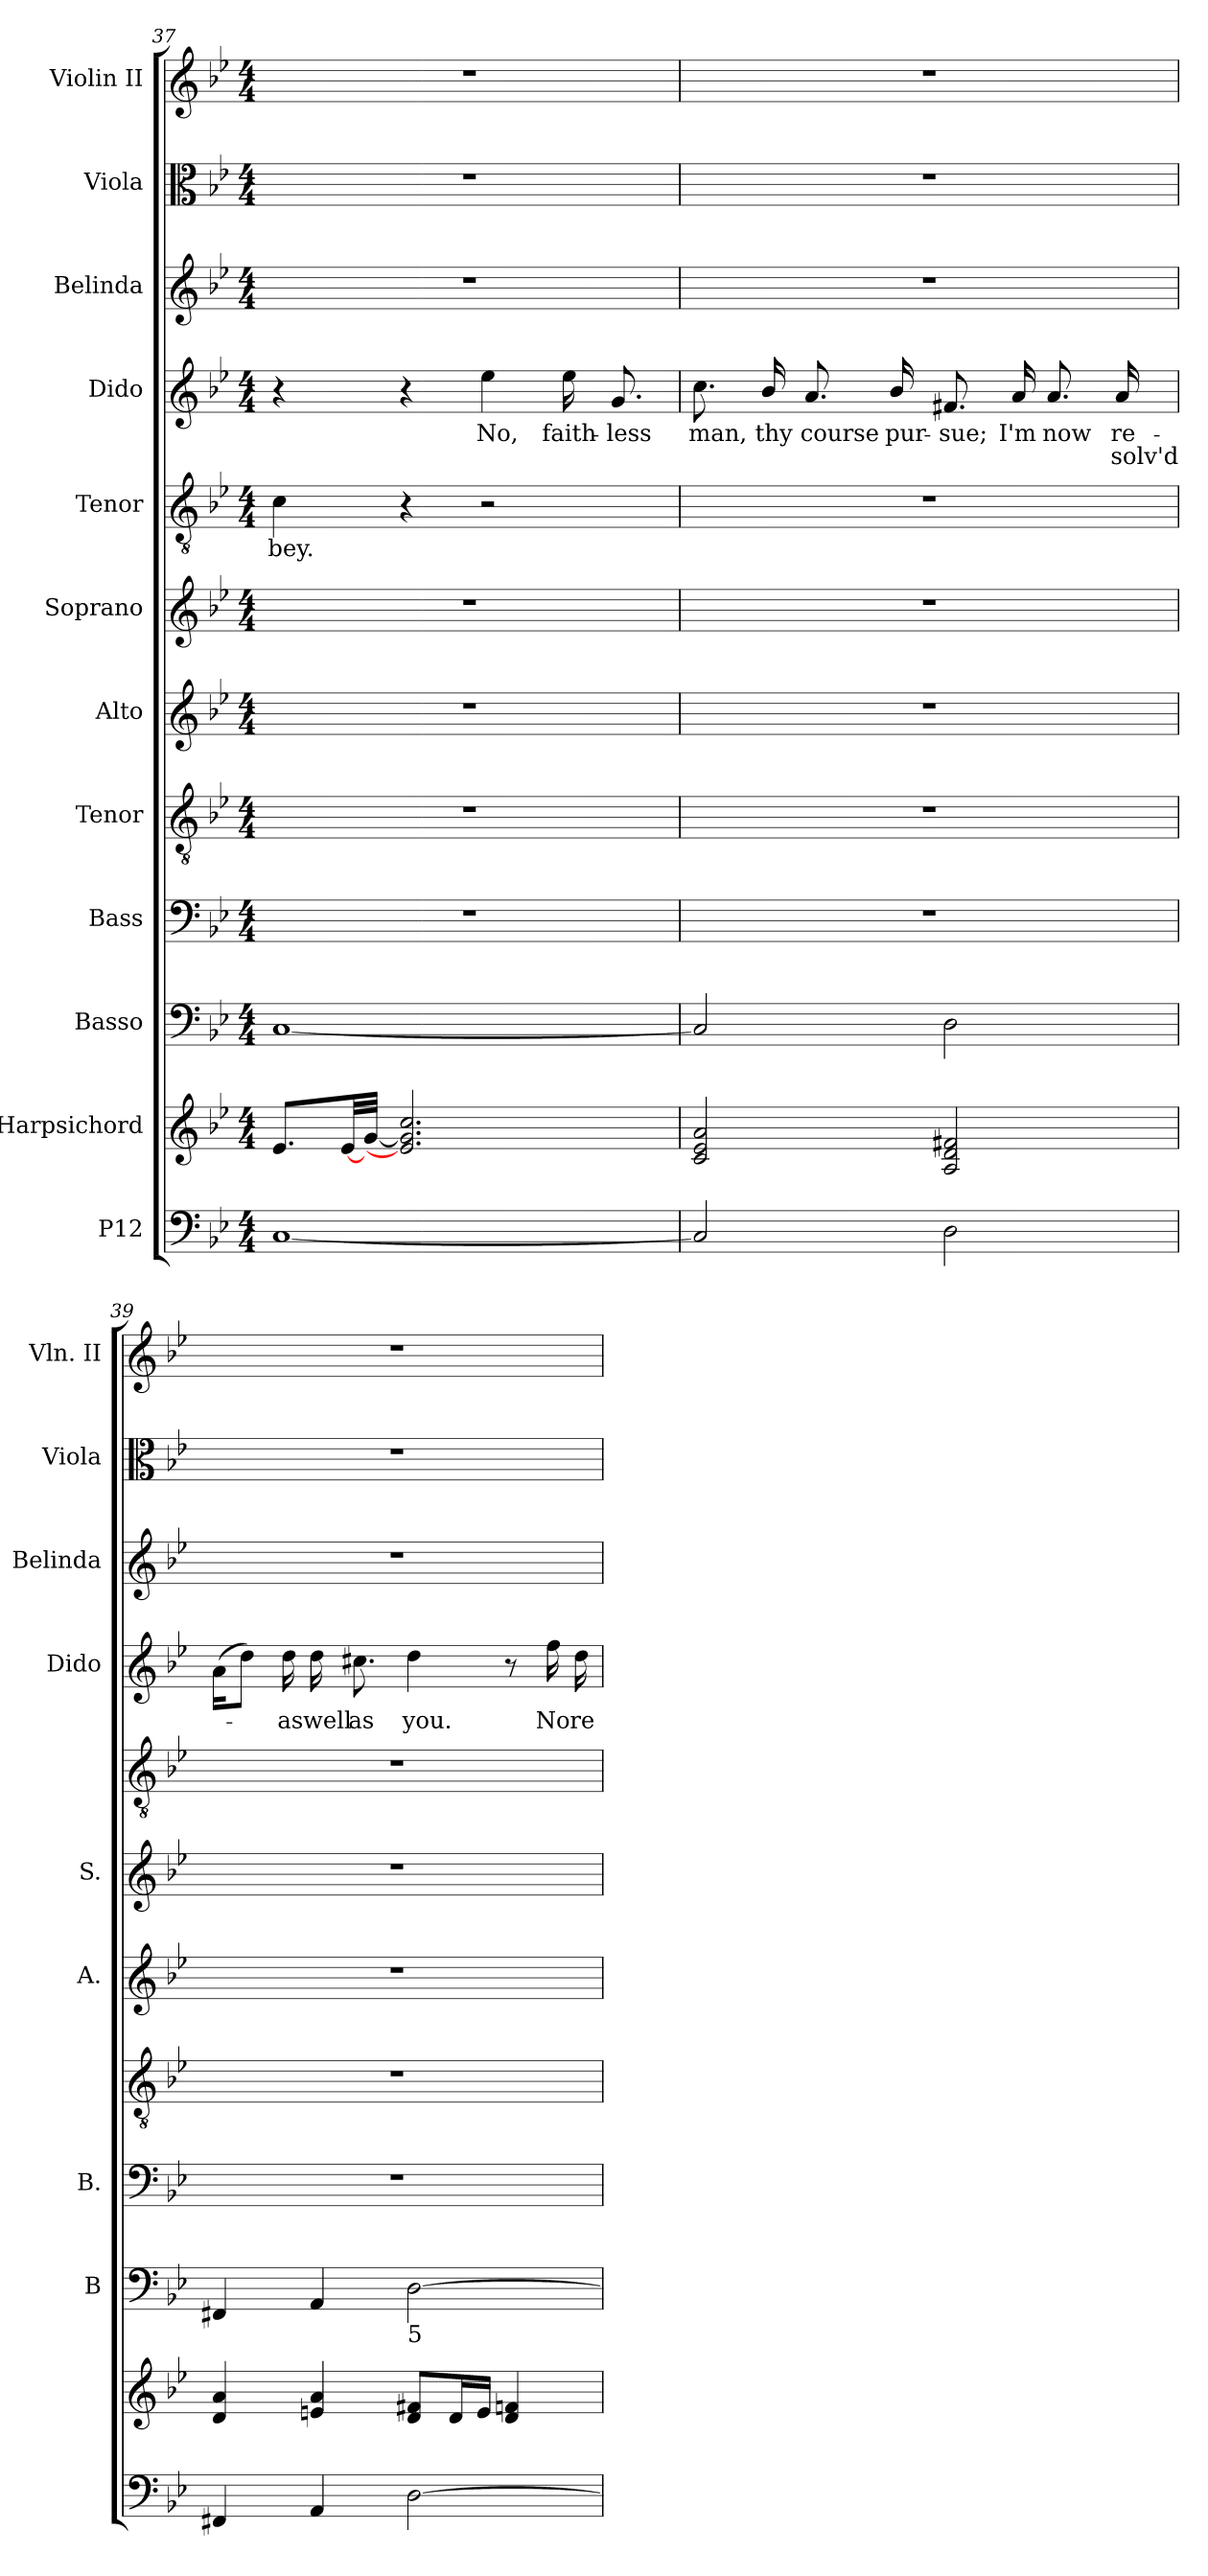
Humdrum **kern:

**kern	**kern	**kern	**kern	**kern	**kern	**kern	**kern	**text	**kern	**text	**text	**kern	**kern	**kern
*part12	*part11	*part10	*part9	*part8	*part7	*part6	*part5	*part5	*part4	*part4	*part4	*part3	*part2	*part1
*staff12	*staff11	*staff10	*staff9	*staff8	*staff7	*staff6	*staff5	*staff5	*staff4	*staff4	*staff4	*staff3	*staff2	*staff1
*I"P12	*I"Harpsichord	*I"Basso	*I"Bass	*I"Tenor	*I"Alto	*I"Soprano	*I"Tenor	*	*I"Dido	*	*	*I"Belinda	*I"Viola	*I"Violin II
*	*	*I'B	*I'B.	*	*I'A.	*I'S.	*	*	*I'Dido	*	*	*I'Belinda	*I'Viola	*I'Vln. II
*clefF4	*clefG2	*clefF4	*clefF4	*clefGv2	*clefG2	*clefG2	*clefGv2	*	*clefG2	*	*	*clefG2	*clefC3	*clefG2
*	*	*	*	*ITrd7c12	*	*	*ITrd7c12	*	*	*	*	*	*	*
*k[b-e-]	*k[b-e-]	*k[b-e-]	*k[b-e-]	*k[b-e-]	*k[b-e-]	*k[b-e-]	*k[b-e-]	*	*k[b-e-]	*	*	*k[b-e-]	*k[b-e-]	*k[b-e-]
*g:	*g:	*g:	*g:	*g:	*g:	*g:	*g:	*	*g:	*	*	*g:	*g:	*g:
*M4/4	*M4/4	*M4/4	*M4/4	*M4/4	*M4/4	*M4/4	*M4/4	*	*M4/4	*	*	*M4/4	*M4/4	*M4/4
=37	=37	=37	=37	=37	=37	=37	=37	=37	=37	=37	=37	=37	=37	=37
!	!	!	!	!	!	!	!	!LO:LY:b:color=#000000	!	!	!	!	!	!
[1Ci	8.e-i/L	[1Ci	1r	1r	1r	1r	4Ci\	-bey.	4r	.	.	1r	1r	1r
.	[32e-i/LL	.	.	.	.	.	.	.	.	.	.	.	.	.
.	[32gi/JJJ	.	.	.	.	.	.	.	.	.	.	.	.	.
.	2.e-i/] 2.gi] 2.cci	.	.	.	.	.	4r	.	4r	.	.	.	.	.
!	!	!	!	!	!	!	!	!	!	!LO:LY:b:color=#000000	!	!	!	!
.	.	.	.	.	.	.	2r	.	4ee-i\	No,	.	.	.	.
!	!	!	!	!	!	!	!	!	!	!LO:LY:b:color=#000000	!	!	!	!
.	.	.	.	.	.	.	.	.	16ee-i\	faith-	.	.	.	.
!	!	!	!	!	!	!	!	!	!	!LO:LY:b:color=#000000	!	!	!	!
.	.	.	.	.	.	.	.	.	8.gi/	-less	.	.	.	.
!!LO:LB:g=z
=38	=38	=38	=38	=38	=38	=38	=38	=38	=38	=38	=38	=38	=38	=38
!	!	!	!	!	!	!	!	!	!	!LO:LY:b:color=#000000	!	!	!	!
2Ci/]	2ci/ 2e-i 2ai	2Ci/]	1r	1r	1r	1r	1r	.	8.cci\	man,	.	1r	1r	1r
!	!	!	!	!	!	!	!	!	!	!LO:LY:b:color=#000000	!	!	!	!
.	.	.	.	.	.	.	.	.	16b-i/	thy	.	.	.	.
!	!	!	!	!	!	!	!	!	!	!LO:LY:b:color=#000000	!	!	!	!
.	.	.	.	.	.	.	.	.	8.ai/	course	.	.	.	.
!	!	!	!	!	!	!	!	!	!	!LO:LY:b:color=#000000	!	!	!	!
.	.	.	.	.	.	.	.	.	16b-i/	pur-	.	.	.	.
!	!	!	!	!	!	!	!	!	!	!LO:LY:b:color=#000000	!	!	!	!
2Di\	2Ai/ 2di 2f#Xi	2Di\	.	.	.	.	.	.	8.f#Xi/	-sue;	.	.	.	.
!	!	!	!	!	!	!	!	!	!	!LO:LY:b:color=#000000	!	!	!	!
.	.	.	.	.	.	.	.	.	16ai/	I'm	.	.	.	.
!	!	!	!	!	!	!	!	!	!	!LO:LY:b:color=#000000	!	!	!	!
.	.	.	.	.	.	.	.	.	8.ai/	now	.	.	.	.
!	!	!	!	!	!	!	!	!	!	!LO:LY:b:color=#000000	!LO:LY:b:color=#000000	!	!	!
.	.	.	.	.	.	.	.	.	16ai/	re-	-solv'd	.	.	.
=39	=39	=39	=39	=39	=39	=39	=39	=39	=39	=39	=39	=39	=39	=39
4FF#Xi/	4di/ 4ai	4FF#Xi/	1r	1r	1r	1r	1r	.	(16ai\KL	.	.	1r	1r	1r
.	.	.	.	.	.	.	.	.	8ddi\J)	.	.	.	.	.
!	!	!	!	!	!	!	!	!	!	!LO:LY:b:color=#000000	!	!	!	!
.	.	.	.	.	.	.	.	.	16ddi\	as	.	.	.	.
!	!	!	!	!	!	!	!	!	!	!LO:LY:b:color=#000000	!	!	!	!
4AAi/	4eni/ 4ai	4AAi/	.	.	.	.	.	.	16ddi\	well	.	.	.	.
!	!	!	!	!	!	!	!	!	!	!LO:LY:b:color=#000000	!	!	!	!
.	.	.	.	.	.	.	.	.	8.cc#Xi\	as	.	.	.	.
!	!	!LO:TX:b:t=5	!	!	!	!	!	!	!	!	!	!	!	!
!	!	!	!	!	!	!	!	!	!	!LO:LY:b:color=#000000	!	!	!	!
[2Di\	8di/ 8f#XiL	[2Di\	.	.	.	.	.	.	4ddi\	you.	.	.	.	.
.	16di/L	.	.	.	.	.	.	.	.	.	.	.	.	.
.	16ei/JJ	.	.	.	.	.	.	.	.	.	.	.	.	.
.	4di/ 4fni	.	.	.	.	.	.	.	8r	.	.	.	.	.
!	!	!	!	!	!	!	!	!	!	!LO:LY:b:color=#000000	!	!	!	!
.	.	.	.	.	.	.	.	.	16ffi\	No	.	.	.	.
!	!	!	!	!	!	!	!	!	!	!LO:LY:b:color=#000000	!	!	!	!
.	.	.	.	.	.	.	.	.	16ddi\	re-	.	.	.	.
=	=	=	=	=	=	=	=	=	=	=	=	=	=	=
*-	*-	*-	*-	*-	*-	*-	*-	*-	*-	*-	*-	*-	*-	*-
